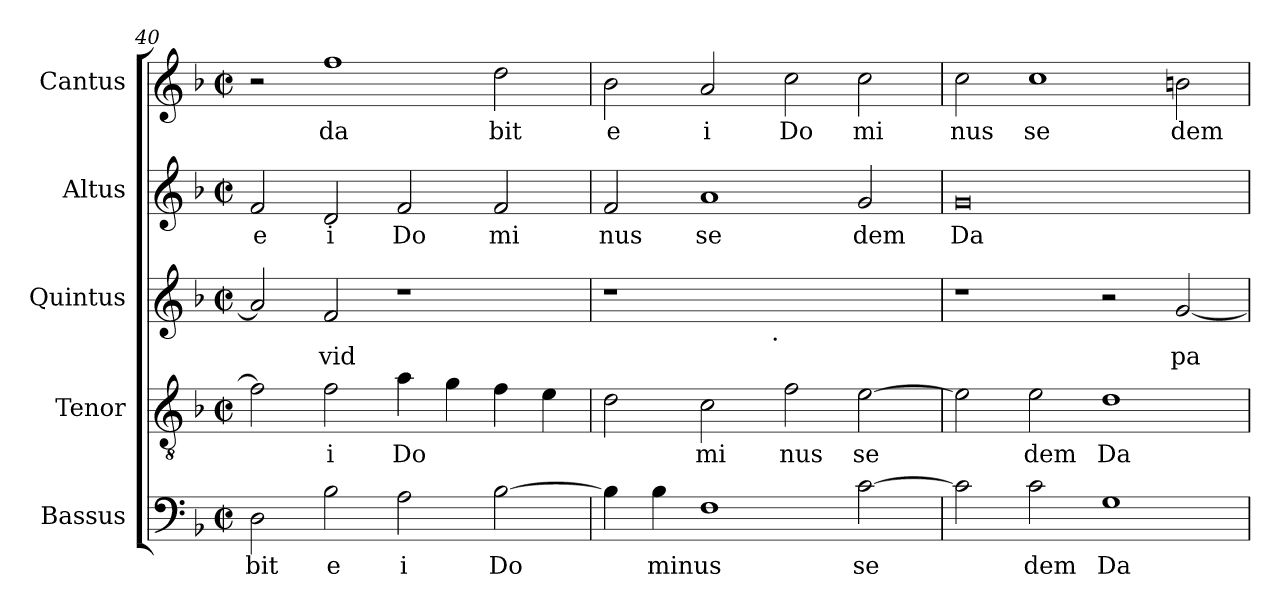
**kern	**text	**kern	**text	**kern	**text	**kern	**text	**kern	**text
*part5	*part5	*part4	*part4	*part3	*part3	*part2	*part2	*part1	*part1
*staff5	*staff5	*staff4	*staff4	*staff3	*staff3	*staff2	*staff2	*staff1	*staff1
*I"Bassus	*	*I"Tenor	*	*I"Quintus	*	*I"Altus	*	*I"Cantus	*
*clefF4	*	*clefGv2	*	*clefG2	*	*clefG2	*	*clefG2	*
*k[b-]	*	*k[b-]	*	*k[b-]	*	*k[b-]	*	*k[b-]	*
*F:	*	*F:	*	*F:	*	*F:	*	*F:	*
*M2/2	*	*M2/2	*	*M2/2	*	*M2/2	*	*M2/2	*
*met(c|)	*	*met(c|)	*	*met(c|)	*	*met(c|)	*	*met(c|)	*
=40	=40	=40	=40	=40	=40	=40	=40	=40	=40
!	!LO:LY:b:cj	!	!LO:LY:b:cj	!	!LO:LY:b	!	!LO:LY:b	!	!
2D\	bit	2f\]	.	2a/]	--	2f/	e	2r	.
!	!LO:LY:b:cj	!	!LO:LY:b:cj	!	!LO:LY:b	!	!LO:LY:b	!	!LO:LY:b:cj
2B-\	e	2f\	i	2f/	-vid	2d/	i	1ff	da
!	!LO:LY:b:cj	!	!LO:LY:b:cj	!	!	!	!LO:LY:b	!	!
2A\	i	4a\	Do	1r	.	2f/	Do	.	.
!	!	!	!LO:LY:b:cj	!	!	!	!	!	!
.	.	4g\	.	.	.	.	.	.	.
!	!LO:LY:b:cj	!	!LO:LY:b:cj	!	!	!	!LO:LY:b	!	!LO:LY:b:cj
[>2B-\	Do	4f\	.	.	.	2f/	mi	2dd\	bit
!	!	!	!LO:LY:b:cj	!	!	!	!	!	!
.	.	4e\	.	.	.	.	.	.	.
=41	=41	=41	=41	=41	=41	=41	=41	=41	=41
!	!LO:LY:b:cj	!	!LO:LY:b:cj	!	!	!	!LO:LY:b	!	!LO:LY:b:cj
*	*	*	*	*^	*	*	*	*	*
4B-\]	.	2d\	.	1r	2ryy	.	2f/	nus	2b-\	e
!	!LO:LY:b:cj	!	!	!	!	!	!	!	!	!
4B-\	minus	.	.	.	.	.	.	.	.	.
!	!LO:LY:b:cj	!	!LO:LY:b:cj	!	!	!	!	!LO:LY:b	!	!LO:LY:b:cj
1F	.	2c\	mi	.	4...ryy	.	1a	se	2a/	i
!	!	!	!	!	!LO:TX:b:t=.	!	!	!	!	!
.	.	.	.	.	1ryy	.	.	.	.	.
!	!	!	!LO:LY:b:cj	!	!	!	!	!	!	!LO:LY:b:cj
.	.	2f\	nus	1ryy	.	.	.	.	2cc\	Do
!	!LO:LY:b:cj	!	!LO:LY:b:cj	!	!	!	!	!LO:LY:b	!	!LO:LY:b:cj
[<2c\	se	[<2e\	se	.	.	.	2g/	dem	2cc\	mi
.	.	.	.	.	32ryy	.	.	.	.	.
!!LO:LB:g=z
=42	=42	=42	=42	=42	=42	=42	=42	=42	=42	=42
!	!LO:LY:b:cj	!	!LO:LY:b:cj	!	!	!	!	!LO:LY:b	!	!LO:LY:b:cj
*	*	*	*	*v	*v	*	*	*	*	*
2c\]	.	2e\]	.	1r	.	0g	Da	2cc\	nus
!	!LO:LY:b:cj	!	!LO:LY:b:cj	!	!	!	!	!	!LO:LY:b:cj
2c\	dem	2e\	dem	.	.	.	.	1cc	se
!	!LO:LY:b:cj	!	!LO:LY:b:cj	!	!	!	!	!	!
1G	Da-	1d	Da	2r	.	.	.	.	.
!	!	!	!	!	!LO:LY:b	!	!	!	!LO:LY:b:cj
.	.	.	.	[<2g/	pa	.	.	2bn\	dem
=	=	=	=	=	=	=	=	=	=
*-	*-	*-	*-	*-	*-	*-	*-	*-	*-
